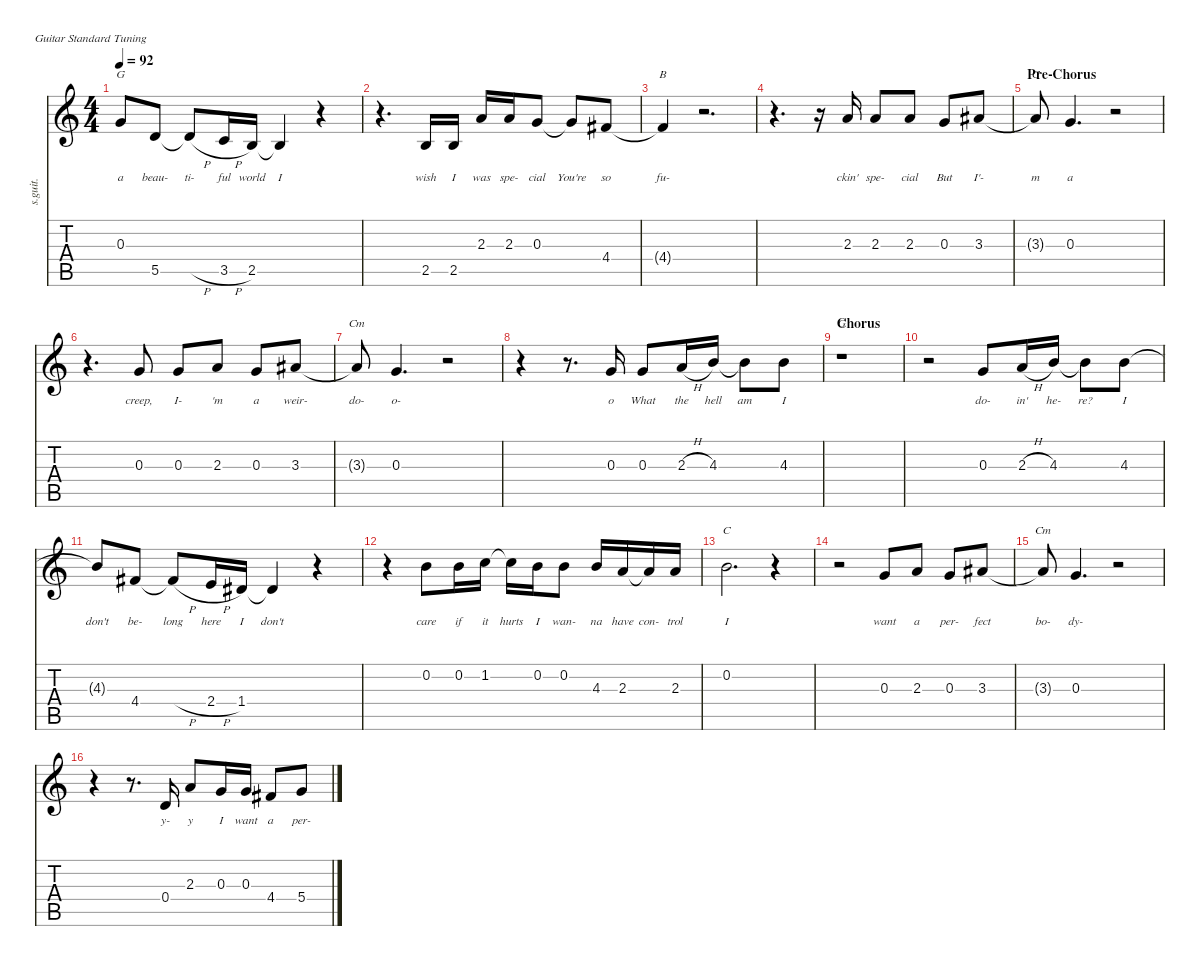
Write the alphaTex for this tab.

\defaultSystemsLayout 4
\hideDynamics
\bracketExtendMode nobrackets
\track ("Thom Yorke | Vocals" "s.guit.") {instrument cello}
\staff {score tabs}
\tuning (E4 B3 G3 D3 A2 E2)
\displaytranspose 12
\chord ("G" 3 1 2 2 0 x) {showdiagram false}
\chord ("B" 3 1 2 2 0 x) {showdiagram false}
\chord ("C" 3 1 2 2 0 x) {showdiagram false}
\chord ("Cm" 3 1 2 2 0 x) {showdiagram false}
\ts (4 4)
\tempo 92
\clef g2
\ks c
0.3{t}.8{ch "G" lyrics (0 "a") lyrics (1 "") lyrics (2 "") lyrics (3 "") lyrics (4 "") dy f} 5.5.8{lyrics (0 "beau-") lyrics (1 "") lyrics (2 "") lyrics (3 "") lyrics (4 "")} 5.5{h t}.8{lyrics (0 "ti-") lyrics (1 "") lyrics (2 "") lyrics (3 "") lyrics (4 "")} 3.5{h}.16{lyrics (0 "ful") lyrics (1 "") lyrics (2 "") lyrics (3 "") lyrics (4 "")} 2.5.16{lyrics (0 "world") lyrics (1 "") lyrics (2 "") lyrics (3 "") lyrics (4 "")} 2.5{t}.4{lyrics (0 "I") lyrics (1 "") lyrics (2 "") lyrics (3 "") lyrics (4 "")} r.4 |
r.4{d} 2.5.16{lyrics (0 "wish") lyrics (1 "") lyrics (2 "") lyrics (3 "") lyrics (4 "")} 2.5.16{lyrics (0 "I") lyrics (1 "") lyrics (2 "") lyrics (3 "") lyrics (4 "")} 2.3.16{lyrics (0 "was") lyrics (1 "") lyrics (2 "") lyrics (3 "") lyrics (4 "")} 2.3.16{lyrics (0 "spe-") lyrics (1 "") lyrics (2 "") lyrics (3 "") lyrics (4 "")} 0.3.8{lyrics (0 "cial") lyrics (1 "") lyrics (2 "") lyrics (3 "") lyrics (4 "")} 0.3{t}.8{lyrics (0 "You're") lyrics (1 "") lyrics (2 "") lyrics (3 "") lyrics (4 "")} 4.4{acc #}.8{lyrics (0 "so") lyrics (1 "") lyrics (2 "") lyrics (3 "") lyrics (4 "")} |
4.4{t acc #}.4{ch "B" lyrics (0 "fu-") lyrics (1 "") lyrics (2 "") lyrics (3 "") lyrics (4 "")} r.2{d} |
r.4{d} r.16 2.3.16{lyrics (0 "ckin'") lyrics (1 "") lyrics (2 "") lyrics (3 "") lyrics (4 "")} 2.3.8{lyrics (0 "spe-") lyrics (1 "") lyrics (2 "") lyrics (3 "") lyrics (4 "")} 2.3.8{lyrics (0 "cial") lyrics (1 "") lyrics (2 "") lyrics (3 "") lyrics (4 "")} 0.3.8{lyrics (0 "But") lyrics (1 "") lyrics (2 "") lyrics (3 "") lyrics (4 "")} 3.3{acc #}.8{lyrics (0 "I'-") lyrics (1 "") lyrics (2 "") lyrics (3 "") lyrics (4 "")} |
\section ("" "Pre-Chorus")
3.3{t acc #}.8{ch "C" lyrics (0 "m") lyrics (1 "") lyrics (2 "") lyrics (3 "") lyrics (4 "")} 0.3.4{d lyrics (0 "a") lyrics (1 "") lyrics (2 "") lyrics (3 "") lyrics (4 "")} r.2 |
r.4{d} 0.3.8{lyrics (0 "creep,") lyrics (1 "") lyrics (2 "") lyrics (3 "") lyrics (4 "")} 0.3.8{lyrics (0 "I-") lyrics (1 "") lyrics (2 "") lyrics (3 "") lyrics (4 "")} 2.3.8{lyrics (0 "'m") lyrics (1 "") lyrics (2 "") lyrics (3 "") lyrics (4 "")} 0.3.8{lyrics (0 "a") lyrics (1 "") lyrics (2 "") lyrics (3 "") lyrics (4 "")} 3.3{acc #}.8{lyrics (0 "weir-") lyrics (1 "") lyrics (2 "") lyrics (3 "") lyrics (4 "")} |
3.3{t acc #}.8{ch "Cm" lyrics (0 "do-") lyrics (1 "") lyrics (2 "") lyrics (3 "") lyrics (4 "")} 0.3.4{d lyrics (0 "o-") lyrics (1 "") lyrics (2 "") lyrics (3 "") lyrics (4 "")} r.2 |
r.4 r.8{d} 0.3.16{lyrics (0 "o") lyrics (1 "") lyrics (2 "") lyrics (3 "") lyrics (4 "")} 0.3.8{lyrics (0 "What") lyrics (1 "") lyrics (2 "") lyrics (3 "") lyrics (4 "")} 2.3{h}.16{lyrics (0 "the") lyrics (1 "") lyrics (2 "") lyrics (3 "") lyrics (4 "")} 4.3.16{lyrics (0 "hell") lyrics (1 "") lyrics (2 "") lyrics (3 "") lyrics (4 "")} 4.3{t}.8{lyrics (0 "am") lyrics (1 "") lyrics (2 "") lyrics (3 "") lyrics (4 "")} 4.3.8{lyrics (0 "I") lyrics (1 "") lyrics (2 "") lyrics (3 "") lyrics (4 "")} |
\section ("" "Chorus")
r.1{ch "G"} |
r.2 0.3.8{lyrics (0 "do-") lyrics (1 "") lyrics (2 "") lyrics (3 "") lyrics (4 "")} 2.3{h}.16{lyrics (0 "in'") lyrics (1 "") lyrics (2 "") lyrics (3 "") lyrics (4 "")} 4.3.16{lyrics (0 "he-") lyrics (1 "") lyrics (2 "") lyrics (3 "") lyrics (4 "")} 4.3{t}.8{lyrics (0 "re?") lyrics (1 "") lyrics (2 "") lyrics (3 "") lyrics (4 "")} 4.3.8{lyrics (0 "I") lyrics (1 "") lyrics (2 "") lyrics (3 "") lyrics (4 "")} |
4.3{t}.8{lyrics (0 "don't") lyrics (1 "") lyrics (2 "") lyrics (3 "") lyrics (4 "")} 4.4{acc #}.8{lyrics (0 "be-") lyrics (1 "") lyrics (2 "") lyrics (3 "") lyrics (4 "")} 4.4{h t acc #}.8{lyrics (0 "long") lyrics (1 "") lyrics (2 "") lyrics (3 "") lyrics (4 "")} 2.4{h}.16{lyrics (0 "here") lyrics (1 "") lyrics (2 "") lyrics (3 "") lyrics (4 "")} 1.4{acc #}.16{lyrics (0 "I") lyrics (1 "") lyrics (2 "") lyrics (3 "") lyrics (4 "")} 1.4{t acc #}.4{lyrics (0 "don't") lyrics (1 "") lyrics (2 "") lyrics (3 "") lyrics (4 "")} r.4 |
r.4 0.2.8{lyrics (0 "care") lyrics (1 "") lyrics (2 "") lyrics (3 "") lyrics (4 "")} 0.2.16{lyrics (0 "if") lyrics (1 "") lyrics (2 "") lyrics (3 "") lyrics (4 "")} 1.2.16{lyrics (0 "it") lyrics (1 "") lyrics (2 "") lyrics (3 "") lyrics (4 "")} 1.2{t}.16{lyrics (0 "hurts") lyrics (1 "") lyrics (2 "") lyrics (3 "") lyrics (4 "")} 0.2.16{lyrics (0 "I") lyrics (1 "") lyrics (2 "") lyrics (3 "") lyrics (4 "")} 0.2.8{lyrics (0 "wan-") lyrics (1 "") lyrics (2 "") lyrics (3 "") lyrics (4 "")} 4.3.16{lyrics (0 "na") lyrics (1 "") lyrics (2 "") lyrics (3 "") lyrics (4 "")} 2.3.16{lyrics (0 "have") lyrics (1 "") lyrics (2 "") lyrics (3 "") lyrics (4 "")} 2.3{t}.16{lyrics (0 "con-") lyrics (1 "") lyrics (2 "") lyrics (3 "") lyrics (4 "")} 2.3.16{lyrics (0 "trol") lyrics (1 "") lyrics (2 "") lyrics (3 "") lyrics (4 "")} |
0.2.2{d ch "C" lyrics (0 "I") lyrics (1 "") lyrics (2 "") lyrics (3 "") lyrics (4 "")} r.4 |
r.2 0.3.8{lyrics (0 "want") lyrics (1 "") lyrics (2 "") lyrics (3 "") lyrics (4 "")} 2.3.8{lyrics (0 "a") lyrics (1 "") lyrics (2 "") lyrics (3 "") lyrics (4 "")} 0.3.8{lyrics (0 "per-") lyrics (1 "") lyrics (2 "") lyrics (3 "") lyrics (4 "")} 3.3{acc #}.8{lyrics (0 "fect") lyrics (1 "") lyrics (2 "") lyrics (3 "") lyrics (4 "")} |
3.3{t acc #}.8{ch "Cm" lyrics (0 "bo-") lyrics (1 "") lyrics (2 "") lyrics (3 "") lyrics (4 "")} 0.3.4{d lyrics (0 "dy-") lyrics (1 "") lyrics (2 "") lyrics (3 "") lyrics (4 "")} r.2 |
r.4 r.8{d} 0.4.16{lyrics (0 "y-") lyrics (1 "") lyrics (2 "") lyrics (3 "") lyrics (4 "")} 2.3.8{lyrics (0 "y") lyrics (1 "") lyrics (2 "") lyrics (3 "") lyrics (4 "")} 0.3.16{lyrics (0 "I") lyrics (1 "") lyrics (2 "") lyrics (3 "") lyrics (4 "")} 0.3.16{lyrics (0 "want") lyrics (1 "") lyrics (2 "") lyrics (3 "") lyrics (4 "")} 4.4{acc #}.8{lyrics (0 "a") lyrics (1 "") lyrics (2 "") lyrics (3 "") lyrics (4 "")} 5.4.8{lyrics (0 "per-") lyrics (1 "") lyrics (2 "") lyrics (3 "") lyrics (4 "")}
